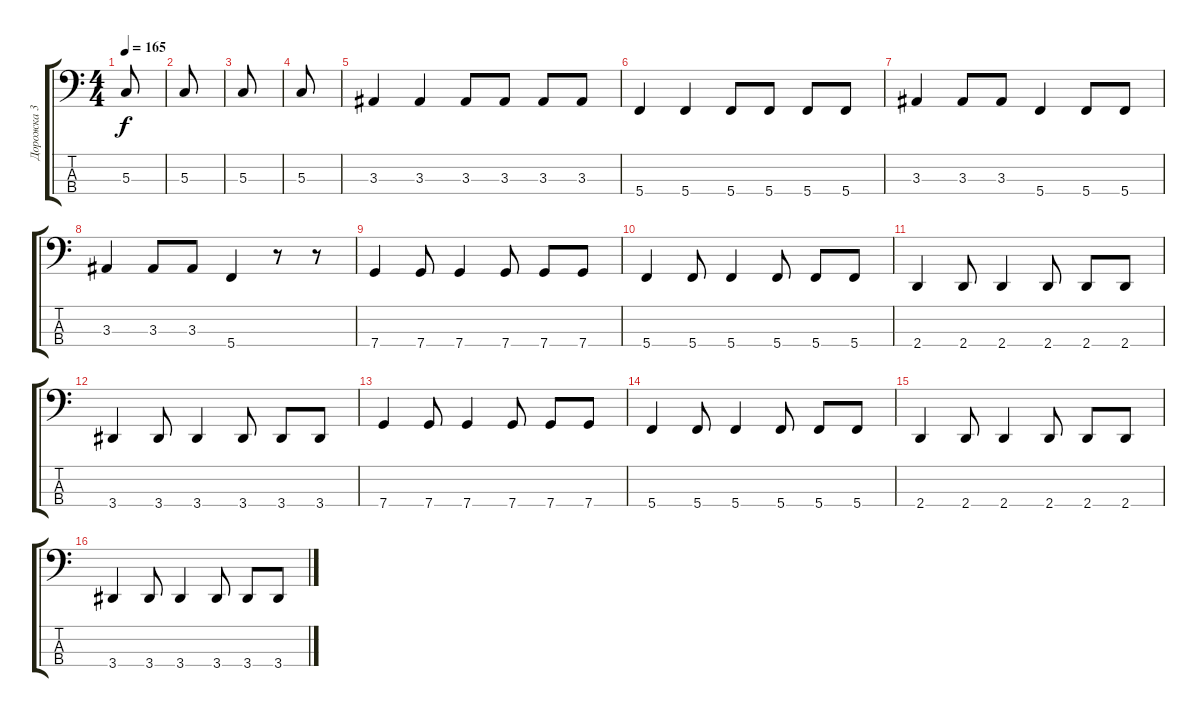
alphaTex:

\track ("Дорожка 3" "Дорожка 3") {instrument electricbasspick}
\staff {score tabs}
\tuning (F2 C2 G1 C1) {hide}
\ts (4 4)
\tempo 165
\clef f4
\ks c
5.3.8{dy f} |
5.3.8 |
5.3.8 |
5.3.8 |
3.3.4 3.3.4 3.3.8 3.3.8 3.3.8 3.3.8 |
5.4.4 5.4.4 5.4.8 5.4.8 5.4.8 5.4.8 |
3.3.4 3.3.8 3.3.8 5.4.4 5.4.8 5.4.8 |
3.3.4 3.3.8 3.3.8 5.4.4 r.8 r.8 |
7.4.4 7.4.8 7.4.4 7.4.8 7.4.8 7.4.8 |
5.4.4 5.4.8 5.4.4 5.4.8 5.4.8 5.4.8 |
2.4.4 2.4.8 2.4.4 2.4.8 2.4.8 2.4.8 |
3.4.4 3.4.8 3.4.4 3.4.8 3.4.8 3.4.8 |
7.4.4 7.4.8 7.4.4 7.4.8 7.4.8 7.4.8 |
5.4.4 5.4.8 5.4.4 5.4.8 5.4.8 5.4.8 |
2.4.4 2.4.8 2.4.4 2.4.8 2.4.8 2.4.8 |
3.4.4 3.4.8 3.4.4 3.4.8 3.4.8 3.4.8
